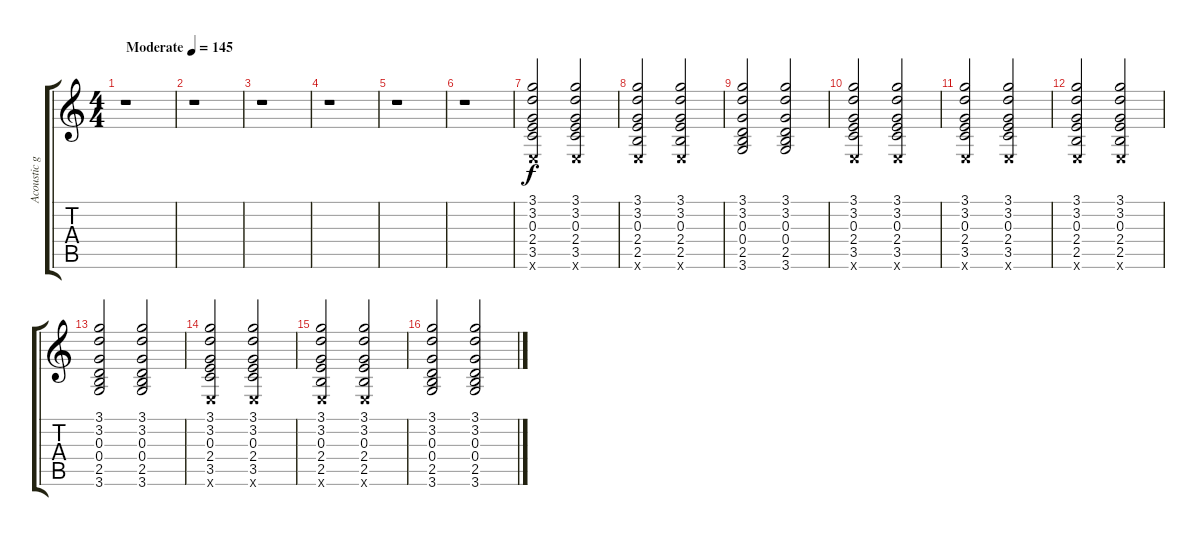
\track ("Acoustic guitar" "Acoustic g") {instrument acousticguitarsteel}
\staff {score tabs}
\tuning (E4 B3 G3 D3 A2 E2) {hide}
\ts (4 4)
\tempo (145 "Moderate")
\clef g2
\ks c
r.1{dy f instrument acousticguitarsteel} |
r.1 |
r.1 |
r.1 |
r.1 |
r.1 |
(3.1 3.2 0.3 2.4 3.5 0.6{x}).2 (3.1 3.2 0.3 2.4 3.5 0.6{x}).2 |
(3.1 3.2 0.3 2.4 2.5 0.6{x}).2 (3.1 3.2 0.3 2.4 2.5 0.6{x}).2 |
(3.1 3.2 0.3 0.4 2.5 3.6).2 (3.1 3.2 0.3 0.4 2.5 3.6).2 |
(3.1 3.2 0.3 2.4 3.5 0.6{x}).2 (3.1 3.2 0.3 2.4 3.5 0.6{x}).2 |
(3.1 3.2 0.3 2.4 3.5 0.6{x}).2 (3.1 3.2 0.3 2.4 3.5 0.6{x}).2 |
(3.1 3.2 0.3 2.4 2.5 0.6{x}).2 (3.1 3.2 0.3 2.4 2.5 0.6{x}).2 |
(3.1 3.2 0.3 0.4 2.5 3.6).2 (3.1 3.2 0.3 0.4 2.5 3.6).2 |
(3.1 3.2 0.3 2.4 3.5 0.6{x}).2 (3.1 3.2 0.3 2.4 3.5 0.6{x}).2 |
(3.1 3.2 0.3 2.4 2.5 0.6{x}).2 (3.1 3.2 0.3 2.4 2.5 0.6{x}).2 |
(3.1 3.2 0.3 0.4 2.5 3.6).2 (3.1 3.2 0.3 0.4 2.5 3.6).2
